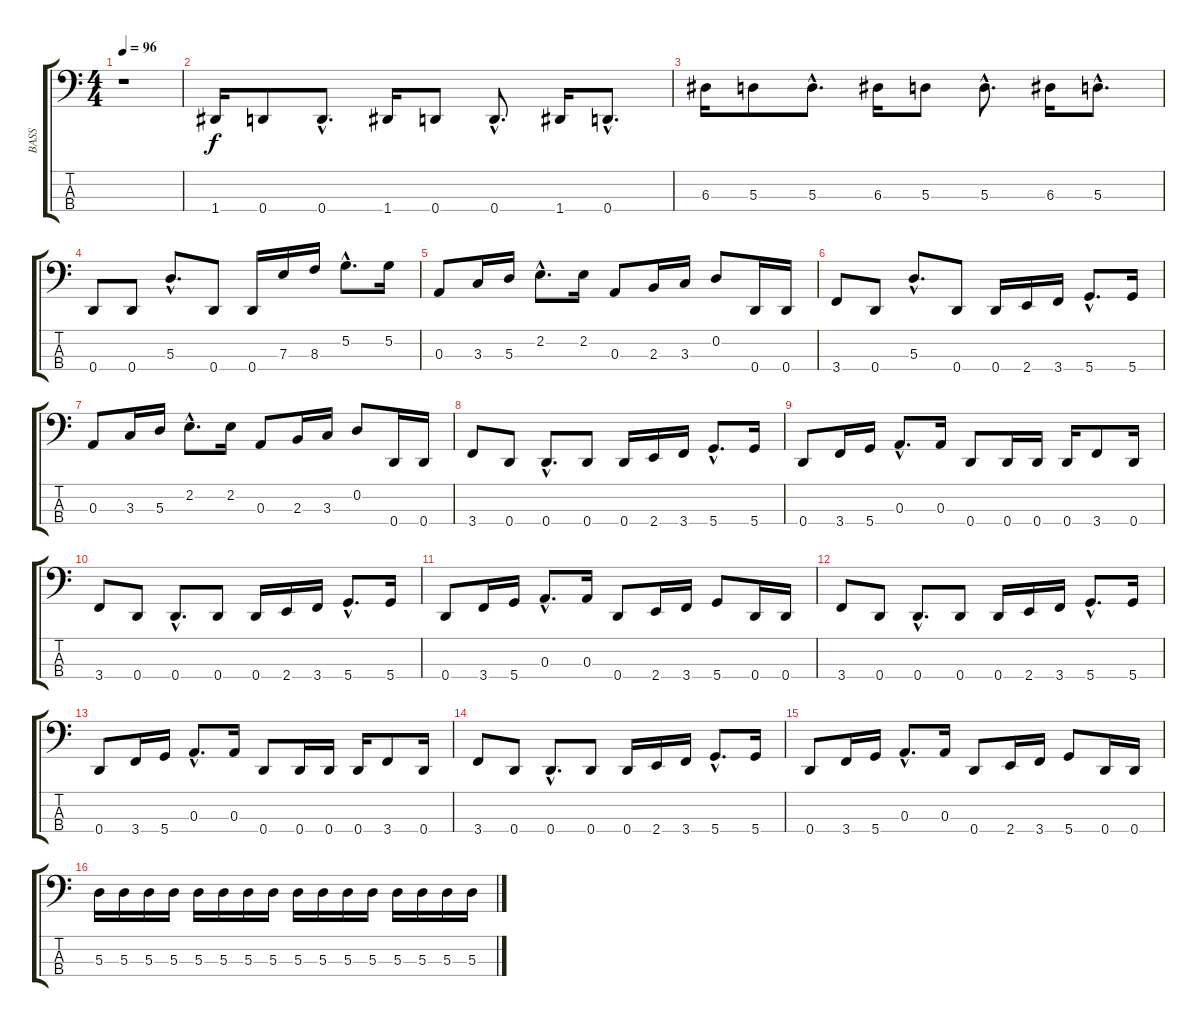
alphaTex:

\track ("BASS" "BASS") {instrument electricbassfinger}
\staff {score tabs}
\tuning (G2 D2 A1 D1) {hide}
\ts (4 4)
\tempo 96
\clef f4
\ks c
r.1{dy f instrument electricbassfinger} |
1.4.16 0.4.8 0.4{hac}.8{d} 1.4.16 0.4.8 0.4{hac}.8{d} 1.4.16 0.4{hac}.8{d} |
6.3.16 5.3.8 5.3{hac}.8{d} 6.3.16 5.3.8 5.3{hac}.8{d} 6.3.16 5.3{hac}.8{d} |
0.4.8 0.4.8 5.3{hac}.8{d} 0.4.8 0.4.16 7.3.16 8.3.16 5.2{hac}.8{d} 5.2.16 |
0.3.8 3.3.16 5.3.16 2.2{hac}.8{d} 2.2.16 0.3.8 2.3.16 3.3.16 0.2.8 0.4.16 0.4.16 |
3.4.8 0.4.8 5.3{hac}.8{d} 0.4.8 0.4.16 2.4.16 3.4.16 5.4{hac}.8{d} 5.4.16 |
0.3.8 3.3.16 5.3.16 2.2{hac}.8{d} 2.2.16 0.3.8 2.3.16 3.3.16 0.2.8 0.4.16 0.4.16 |
3.4.8 0.4.8 0.4{hac}.8{d} 0.4.8 0.4.16 2.4.16 3.4.16 5.4{hac}.8{d} 5.4.16 |
0.4.8 3.4.16 5.4.16 0.3{hac}.8{d} 0.3.16 0.4.8 0.4.16 0.4.16 0.4.16 3.4.8 0.4.16 |
3.4.8 0.4.8 0.4{hac}.8{d} 0.4.8 0.4.16 2.4.16 3.4.16 5.4{hac}.8{d} 5.4.16 |
0.4.8 3.4.16 5.4.16 0.3{hac}.8{d} 0.3.16 0.4.8 2.4.16 3.4.16 5.4.8 0.4.16 0.4.16 |
3.4.8 0.4.8 0.4{hac}.8{d} 0.4.8 0.4.16 2.4.16 3.4.16 5.4{hac}.8{d} 5.4.16 |
0.4.8 3.4.16 5.4.16 0.3{hac}.8{d} 0.3.16 0.4.8 0.4.16 0.4.16 0.4.16 3.4.8 0.4.16 |
3.4.8 0.4.8 0.4{hac}.8{d} 0.4.8 0.4.16 2.4.16 3.4.16 5.4{hac}.8{d} 5.4.16 |
0.4.8 3.4.16 5.4.16 0.3{hac}.8{d} 0.3.16 0.4.8 2.4.16 3.4.16 5.4.8 0.4.16 0.4.16 |
5.3.16 5.3.16 5.3.16 5.3.16 5.3.16 5.3.16 5.3.16 5.3.16 5.3.16 5.3.16 5.3.16 5.3.16 5.3.16 5.3.16 5.3.16 5.3.16
